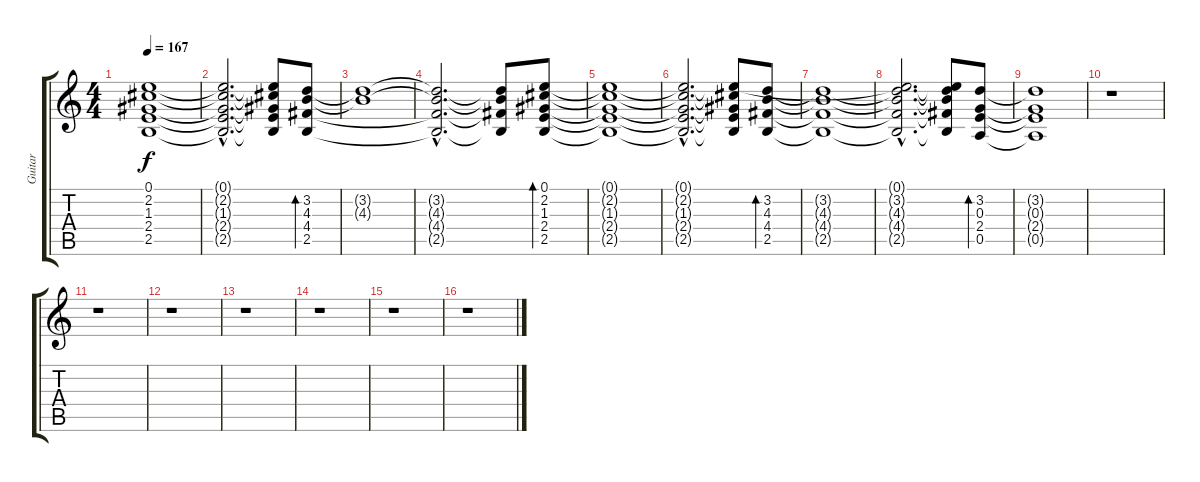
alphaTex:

\track ("Guitar" "Guitar") {instrument electricguitarclean}
\staff {score tabs}
\tuning (E4 B3 G3 D3 A2 E2) {hide}
\ts (4 4)
\tempo 167
\clef g2
\ks c
(0.1{t} 2.2{t} 1.3{t} 2.4{t} 2.5{t}).1{dy f} |
(0.1{hac t} 2.2{hac t} 1.3{hac t} 2.4{hac t} 2.5{hac t}).2{d} (0.1{t} 2.2{t} 1.3{t} 2.4{t} 2.5{t}).8 (3.2 4.3 4.4 2.5).8{bd 480} |
(3.2{t} 4.3{t}).1 |
(3.2{hac t} 4.3{hac t} 4.4{hac t} 2.5{hac t}).2{d} (3.2{t} 4.3{t} 4.4{t} 2.5{t}).8 (0.1 2.2 1.3 2.4 2.5).8{bd 480} |
(0.1{t} 2.2{t} 1.3{t} 2.4{t} 2.5{t}).1 |
(0.1{hac t} 2.2{hac t} 1.3{hac t} 2.4{hac t} 2.5{hac t}).2{d} (0.1{t} 2.2{t} 1.3{t} 2.4{t} 2.5{t}).8 (3.2 4.3 4.4 2.5).8{bd 480} |
(3.2{t} 4.3{t} 4.4{t} 2.5{t}).1 |
(0.1{hac t} 3.2{hac t} 4.3{hac t} 4.4{hac t} 2.5{hac t}).2{d} (0.1{t} 3.2{t} 4.3{t} 4.4{t} 2.5{t}).8 (3.2 0.3 2.4 0.5).8{bd 480} |
(3.2{t} 0.3{t} 2.4{t} 0.5{t}).1 |
r.1 |
r.1 |
r.1 |
r.1 |
r.1 |
r.1 |
r.1
